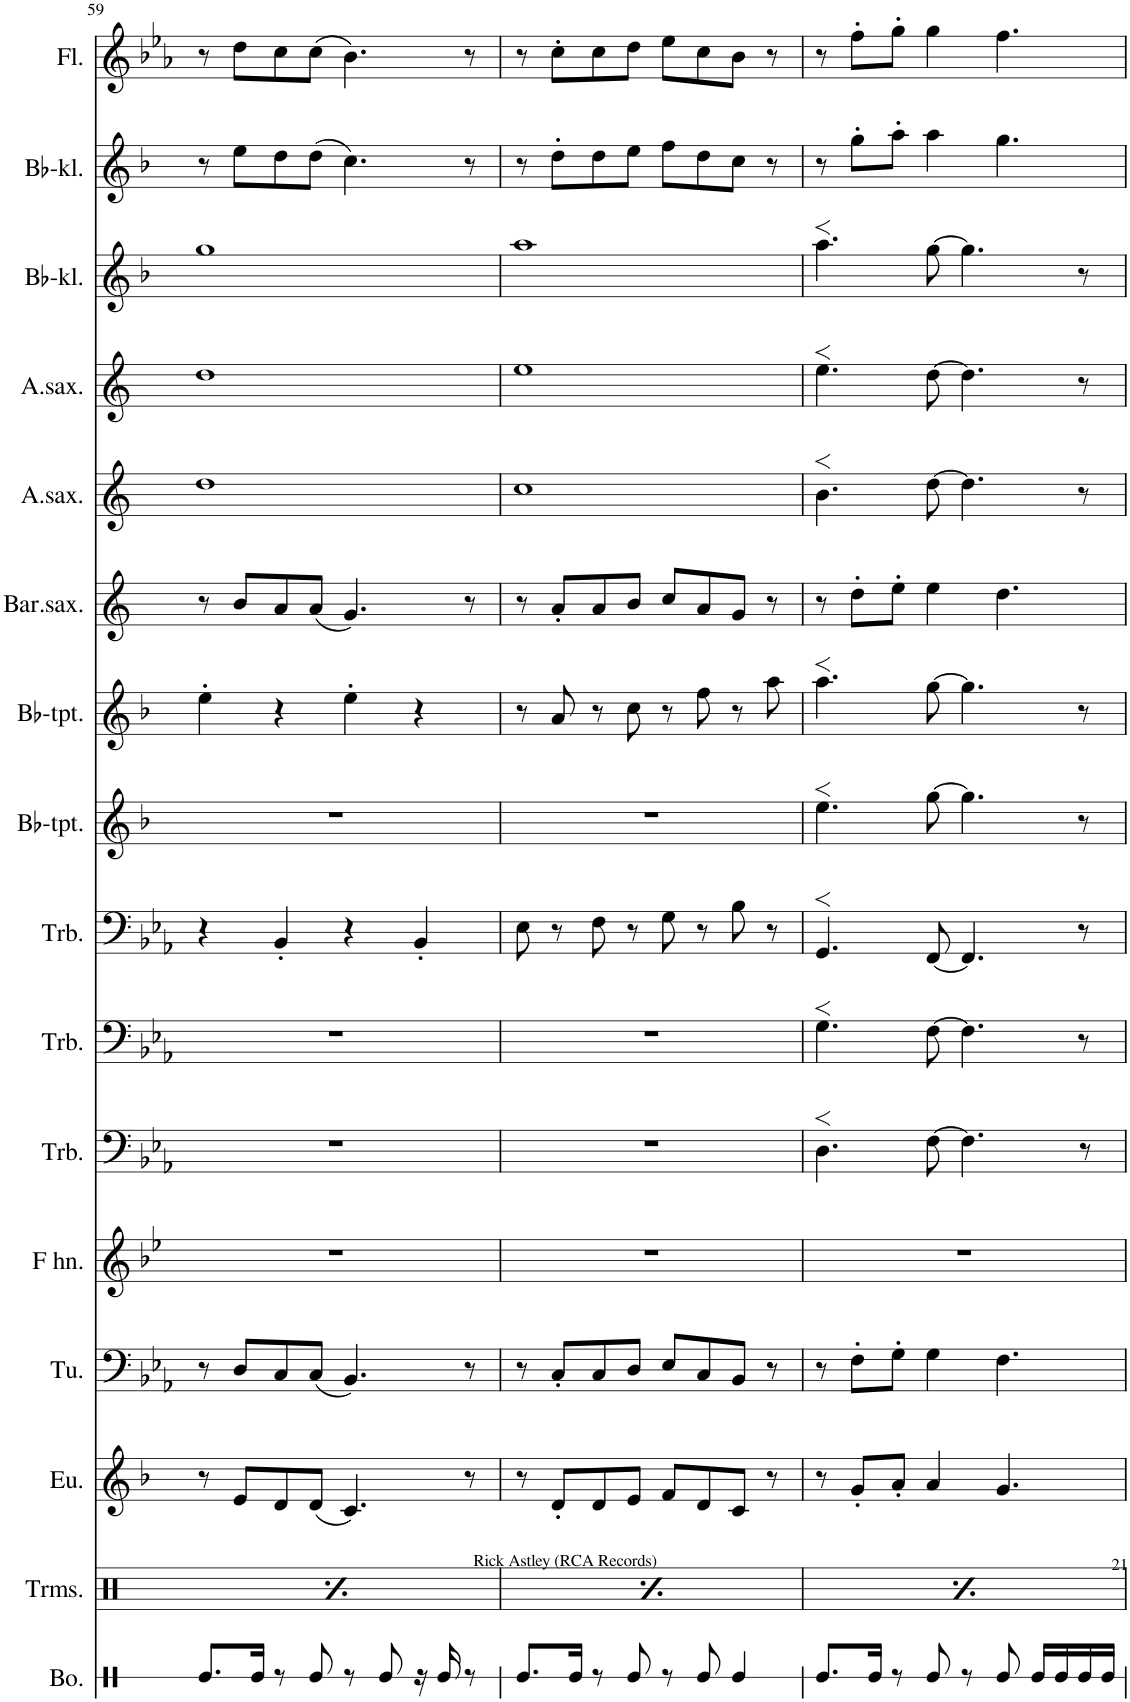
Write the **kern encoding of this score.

**kern	**kern	**kern	**kern	**kern	**kern	**kern	**kern	**kern	**kern	**kern	**kern	**kern	**kern	**kern	**kern	**kern	**kern	**kern
*part19	*part18	*part17	*part16	*part15	*part14	*part13	*part12	*part11	*part10	*part9	*part8	*part7	*part6	*part5	*part4	*part3	*part2	*part1
*staff19	*staff18	*staff17	*staff16	*staff15	*staff14	*staff13	*staff12	*staff11	*staff10	*staff9	*staff8	*staff7	*staff6	*staff5	*staff4	*staff3	*staff2	*staff1
*I"Bongotromme	*I"Trommesett	*I"Euphonium	*I"Tuba	*I"Valthorn	*I"Trombone 3	*I"Trombone 2	*I"Trombone 1	*I"Trombone 3	*I"Trombone 2	*I"Trombone 1	*I"Bb-trompet 2	*I"Bb-trompet 1	*I"Barytonsaksofon	*I"Altsaksofon 2	*I"Altsaksofon 1	*I"Bb-klarinett 2	*I"Bb-klarinett 1	*I"Fløyte
*I'Bo.	*I'Trms.	*I'Eu.	*I'Tu.	*	*I'Trb.	*I'Trb.	*I'Trb.	*I'Trb.	*I'Trb.	*I'Trb.	*I'Bb-tpt.	*I'Bb-tpt.	*	*	*	*I'Bb-kl.	*I'Bb-kl.	*I'Fl.
!!LO:PB:g=z
*clefX	*clefX	*clefG2	*clefF4	*clefG2	*clefG2	*clefG2	*clefG2	*clefF4	*clefF4	*clefF4	*clefG2	*clefG2	*clefG2	*clefG2	*clefG2	*clefG2	*clefG2	*clefG2
*	*	*Trd8c14	*	*Trd4c7	*Trd8c14	*Trd8c14	*Trd8c14	*	*	*	*Trd1c2	*Trd1c2	*Trd12c21	*Trd5c9	*Trd5c9	*Trd1c2	*Trd1c2	*
*k[]	*k[]	*k[b-]	*k[b-e-a-]	*k[b-e-]	*k[b-]	*k[b-]	*k[b-]	*k[b-e-a-]	*k[b-e-a-]	*k[b-e-a-]	*k[b-]	*k[b-]	*k[]	*k[]	*k[]	*k[b-]	*k[b-]	*k[b-e-a-]
*M4/4	*M4/4	*M4/4	*M4/4	*M4/4	*M4/4	*M4/4	*M4/4	*M4/4	*M4/4	*M4/4	*M4/4	*M4/4	*M4/4	*M4/4	*M4/4	*M4/4	*M4/4	*M4/4
*met(c)	*met(c)	*met(c)	*met(c)	*met(c)	*met(c)	*met(c)	*met(c)	*met(c)	*met(c)	*met(c)	*met(c)	*met(c)	*met(c)	*met(c)	*met(c)	*met(c)	*met(c)	*met(c)
=59	=59	=59	=59	=59	=59	=59	=59	=59	=59	=59	=59	=59	=59	=59	=59	=59	=59	=59
*	*^	*	*	*	*	*	*	*	*	*	*	*	*	*	*	*	*	*
8.Re/L	8r	4Rf\	8r	8r	1r	1r	1r	4r	1r	1r	4r	1r	4ee'\	8r	1dd	1dd	1gg	8r	8r
.	8Rgg/L	.	8e/L	8D/L	.	.	.	.	.	.	.	.	.	8b/L	.	.	.	8ee\L	8dd\L
16Re/Jk	.	.	.	.	.	.	.	.	.	.	.	.	.	.	.	.	.	.	.
8r	8Rcc/	4Rf\	8d/	8C/	.	.	.	4c'	.	.	4BB-'/	.	4r	8a/	.	.	.	8dd\	8cc\
8Re/	8Rgg/J	.	(8d/J	(8C/J	.	.	.	.	.	.	.	.	.	(8a/J	.	.	.	(8dd\J	(8cc\J
8r	8r	4Rf\	4.c/)	4.BB-/)	.	.	.	4r	.	.	4r	.	4ee'\	4.g/)	.	.	.	4.cc\)	4.b-\)
8Re/	8Rgg/L	.	.	.	.	.	.	.	.	.	.	.	.	.	.	.	.	.	.
16r	8Rcc/	4Rf\	.	.	.	.	.	4c'	.	.	4BB-'/	.	4r	.	.	.	.	.	.
16Re/	.	.	.	.	.	.	.	.	.	.	.	.	.	.	.	.	.	.	.
8r	8Rgg/J	.	8r	8r	.	.	.	.	.	.	.	.	.	8r	.	.	.	8r	8r
=60	=60	=60	=60	=60	=60	=60	=60	=60	=60	=60	=60	=60	=60	=60	=60	=60	=60	=60	=60
8.Re/L	8r	4Rf\	8r	8r	1r	1r	1r	8f	1r	1r	8E-\	1r	8r	8r	1cc	1ee	1aa	8r	8r
.	8Rgg/L	.	8d'/L	8C'/L	.	.	.	8r	.	.	8r	.	8a/	8a'/L	.	.	.	8dd'\L	8cc'\L
16Re/Jk	.	.	.	.	.	.	.	.	.	.	.	.	.	.	.	.	.	.	.
8r	8Rcc/	4Rf\	8d/	8C/	.	.	.	8g	.	.	8F\	.	8r	8a/	.	.	.	8dd\	8cc\
8Re/	8Rgg/J	.	8e/J	8D/J	.	.	.	8r	.	.	8r	.	8cc\	8b/J	.	.	.	8ee\J	8dd\J
8r	8r	4Rf\	8f/L	8E-/L	.	.	.	8a	.	.	8G\	.	8r	8cc/L	.	.	.	8ff\L	8ee-\L
8Re/	8Rgg/L	.	8d/	8C/	.	.	.	8r	.	.	8r	.	8ff\	8a/	.	.	.	8dd\	8cc\
4Re/	8Rcc/	4Rf\	8c/J	8BB-/J	.	.	.	8cc	.	.	8B-\	.	8r	8g/J	.	.	.	8cc\J	8b-\J
.	8Rgg/J	.	8r	8r	.	.	.	8r	.	.	8r	.	8aa\	8r	.	.	.	8r	8r
=61	=61	=61	=61	=61	=61	=61	=61	=61	=61	=61	=61	=61	=61	=61	=61	=61	=61	=61	=61
8.Re/L	8r	4Rf\	8r	8r	1r	4.e>	4.a>	4.A	4.D>\	4.G>\	4.GG>/	4.ee>\	4.aa>\	8r	4.b>\	4.ee>\	4.aa>\	8r	8r
.	8Rgg/L	.	8g'/L	8F'\L	.	.	.	.	.	.	.	.	.	8dd'\L	.	.	.	8gg'\L	8ff'\L
16Re/Jk	.	.	.	.	.	.	.	.	.	.	.	.	.	.	.	.	.	.	.
8r	8Rcc/	4Rf\	8a'/J	8G'\J	.	.	.	.	.	.	.	.	.	8ee'\J	.	.	.	8aa'\J	8gg'\J
8Re/	8Rgg/J	.	4a/	4G\	.	[8g	[8g	[8G	[8F\	[8F\	[8FF/	[8gg\	[8gg\	4ee\	[8dd\	[8dd\	[8gg\	4aa\	4gg\
8r	8r	4Rf\	.	.	.	4.g]	4.g]	4.G]	4.F\]	4.F\]	4.FF/]	4.gg\]	4.gg\]	.	4.dd\]	4.dd\]	4.gg\]	.	.
8Re/	8Rgg/L	.	4.g/	4.F\	.	.	.	.	.	.	.	.	.	4.dd\	.	.	.	4.gg\	4.ff\
16Re/LL	8Rcc/	4Rf\	.	.	.	.	.	.	.	.	.	.	.	.	.	.	.	.	.
16Re/	.	.	.	.	.	.	.	.	.	.	.	.	.	.	.	.	.	.	.
16Re/	8Rgg/J	.	.	.	.	8r	8r	8r	8r	8r	8r	8r	8r	.	8r	8r	8r	.	.
16Re/JJ	.	.	.	.	.	.	.	.	.	.	.	.	.	.	.	.	.	.	.
*	*v	*v	*	*	*	*	*	*	*	*	*	*	*	*	*	*	*	*	*
=	=	=	=	=	=	=	=	=	=	=	=	=	=	=	=	=	=	=
*-	*-	*-	*-	*-	*-	*-	*-	*-	*-	*-	*-	*-	*-	*-	*-	*-	*-	*-
